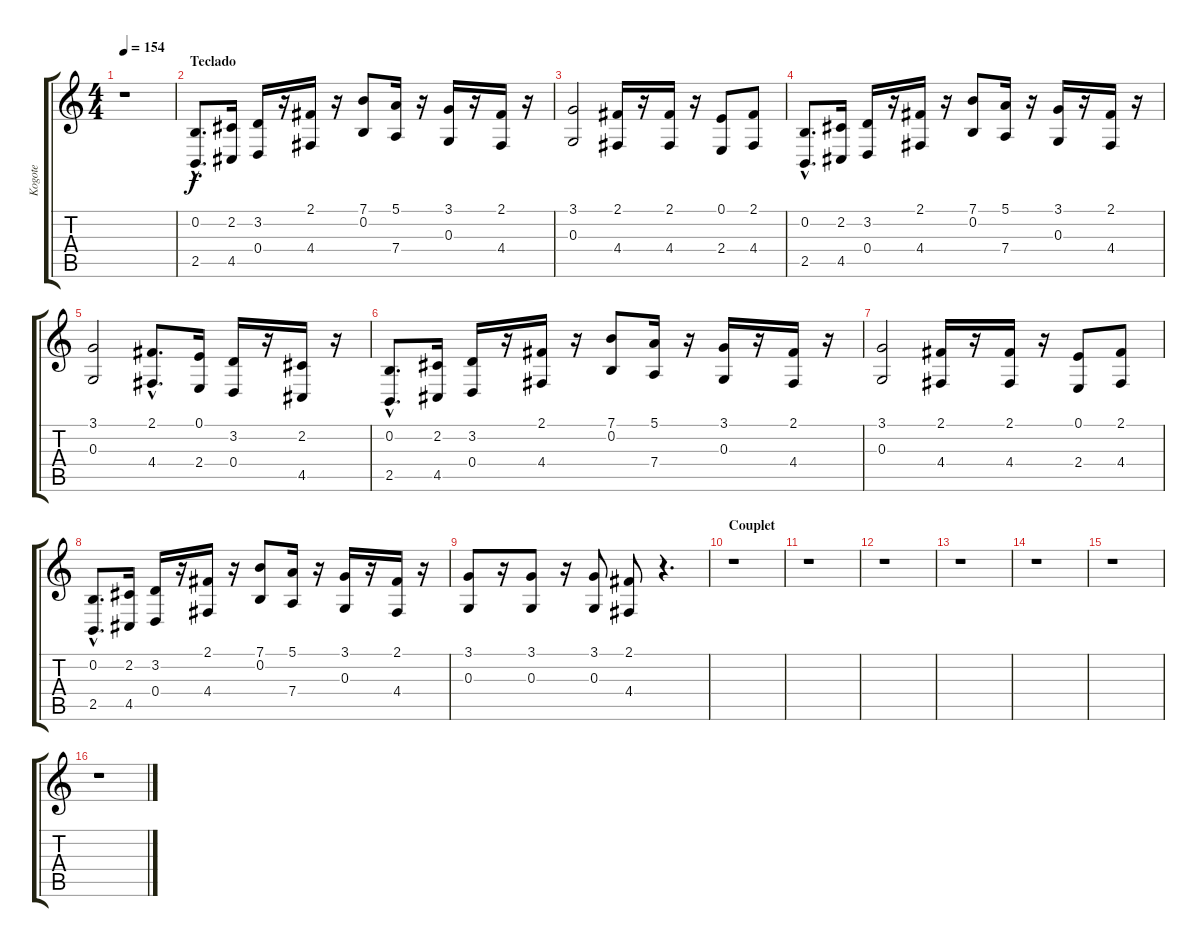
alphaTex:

\track ("Kogote" "Kogote") {instrument brasssection}
\staff {score tabs}
\tuning (E4 B3 G3 D3 A2 E2) {hide}
\ts (4 4)
\tempo 154
\clef g2
\ks c
r.1{dy f} |
\section ("" "Teclado")
(0.2{hac} 2.5{hac}).8{d} (2.2 4.5).16 (3.2 0.4).16 r.16 (2.1 4.4).16 r.16 (7.1 0.2).8 (5.1 7.4).16 r.16 (3.1 0.3).16 r.16 (2.1 4.4).16 r.16 |
(3.1 0.3).2 (2.1 4.4).16 r.16 (2.1 4.4).16 r.16 (0.1 2.4).8 (2.1 4.4).8 |
(0.2{hac} 2.5{hac}).8{d} (2.2 4.5).16 (3.2 0.4).16 r.16 (2.1 4.4).16 r.16 (7.1 0.2).8 (5.1 7.4).16 r.16 (3.1 0.3).16 r.16 (2.1 4.4).16 r.16 |
(3.1 0.3).2 (2.1{hac} 4.4{hac}).8{d} (0.1 2.4).16 (3.2 0.4).16 r.16 (2.2 4.5).16 r.16 |
(0.2{hac} 2.5{hac}).8{d} (2.2 4.5).16 (3.2 0.4).16 r.16 (2.1 4.4).16 r.16 (7.1 0.2).8 (5.1 7.4).16 r.16 (3.1 0.3).16 r.16 (2.1 4.4).16 r.16 |
(3.1 0.3).2 (2.1 4.4).16 r.16 (2.1 4.4).16 r.16 (0.1 2.4).8 (2.1 4.4).8 |
(0.2{hac} 2.5{hac}).8{d} (2.2 4.5).16 (3.2 0.4).16 r.16 (2.1 4.4).16 r.16 (7.1 0.2).8 (5.1 7.4).16 r.16 (3.1 0.3).16 r.16 (2.1 4.4).16 r.16 |
(3.1 0.3).8 r.16 (3.1 0.3).8 r.16 (3.1 0.3).8 (2.1 4.4).8 r.4{d} |
\section ("" "Couplet")
r.1 |
r.1 |
r.1 |
r.1 |
r.1 |
r.1 |
r.1
